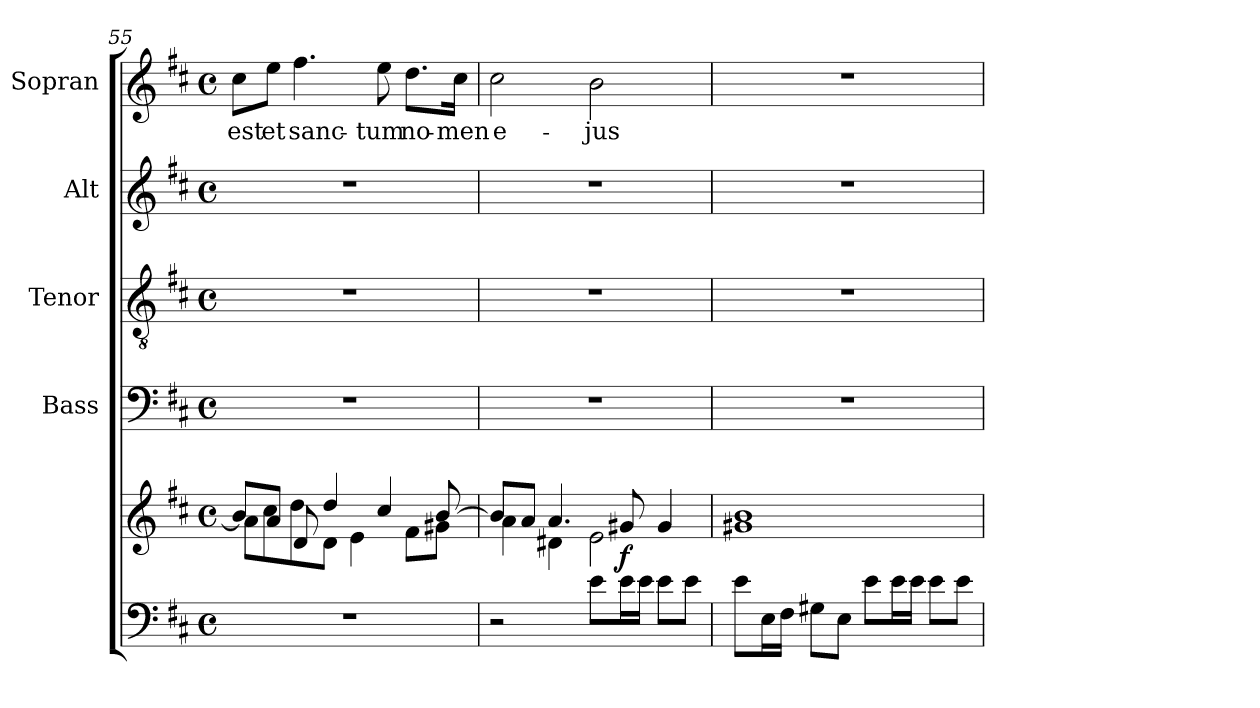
**kern	**kern	**dynam	**kern	**kern	**kern	**kern	**text
*part5	*part5	*part5	*part4	*part3	*part2	*part1	*part1
*staff6	*staff5	*staff5/6	*staff4	*staff3	*staff2	*staff1	*staff1
*	*	*	*I"Bass	*I"Tenor	*I"Alt	*I"Sopran	*
*	*	*	*I'B.	*I'T.	*I'A.	*I'S.	*
*clefF4	*clefG2	*	*clefF4	*clefGv2	*clefG2	*clefG2	*
*k[f#c#]	*k[f#c#]	*	*k[f#c#]	*k[f#c#]	*k[f#c#]	*k[f#c#]	*
*D:	*D:	*	*D:	*D:	*D:	*D:	*
*M4/4	*M4/4	*	*M4/4	*M4/4	*M4/4	*M4/4	*
*met(c)	*met(c)	*	*met(c)	*met(c)	*met(c)	*met(c)	*
=55	=55	=55	=55	=55	=55	=55	=55
*	*^	*	*	*	*	*	*
!	!	!	!	!	!	!	!	!LO:LY:b
1r	8b/L]	8a\L	.	1r	1r	1r	8cc#\L	est
!	!	!	!	!	!	!	!	!LO:LY:b
.	8a/J	8cc#\	.	.	.	.	8ee\J	et
!	!	!	!	!	!	!	!	!LO:LY:b
.	8d/	8dd\	.	.	.	.	4.ff#\	sanc-
.	4dd/	8d\J	.	.	.	.	.	.
.	.	4e\	.	.	.	.	.	.
!	!	!	!	!	!	!	!	!LO:LY:b
.	4cc#/	.	.	.	.	.	8ee\	-tum
!	!	!	!	!	!	!	!	!LO:LY:b
.	.	8f#\L	.	.	.	.	8.dd\L	no-
.	[>8b/	8g#X\J	.	.	.	.	.	.
!	!	!	!	!	!	!	!	!LO:LY:b
.	.	.	.	.	.	.	16cc#\Jk	-men
!!LO:PB:g=z
=56	=56	=56	=56	=56	=56	=56	=56	=56
!	!	!	!	!	!	!	!	!LO:LY:b
2r	8b/L]	4a\	.	1r	1r	1r	2cc#\	e-
.	8a/J	.	.	.	.	.	.	.
.	4.a/	4d#X\	.	.	.	.	.	.
!	!	!	!	!	!	!	!	!LO:LY:b
8e\L	.	2e\	.	.	.	.	2b\	-jus
!	!	!	!LO:DY:b	!	!	!	!	!
16e\L	8g#X/	.	f	.	.	.	.	.
16e\JJ	.	.	.	.	.	.	.	.
8e\L	4g#/	.	.	.	.	.	.	.
8e\J	.	.	.	.	.	.	.	.
*	*v	*v	*	*	*	*	*	*
=57	=57	=57	=57	=57	=57	=57	=57
8e\L	1g#X 1b	.	1r	1r	1r	1r	.
16E\L	.	.	.	.	.	.	.
16F#\JJ	.	.	.	.	.	.	.
8G#X\L	.	.	.	.	.	.	.
8E\J	.	.	.	.	.	.	.
8e\L	.	.	.	.	.	.	.
16e\L	.	.	.	.	.	.	.
16e\JJ	.	.	.	.	.	.	.
8e\L	.	.	.	.	.	.	.
8e\J	.	.	.	.	.	.	.
=	=	=	=	=	=	=	=
*-	*-	*-	*-	*-	*-	*-	*-
